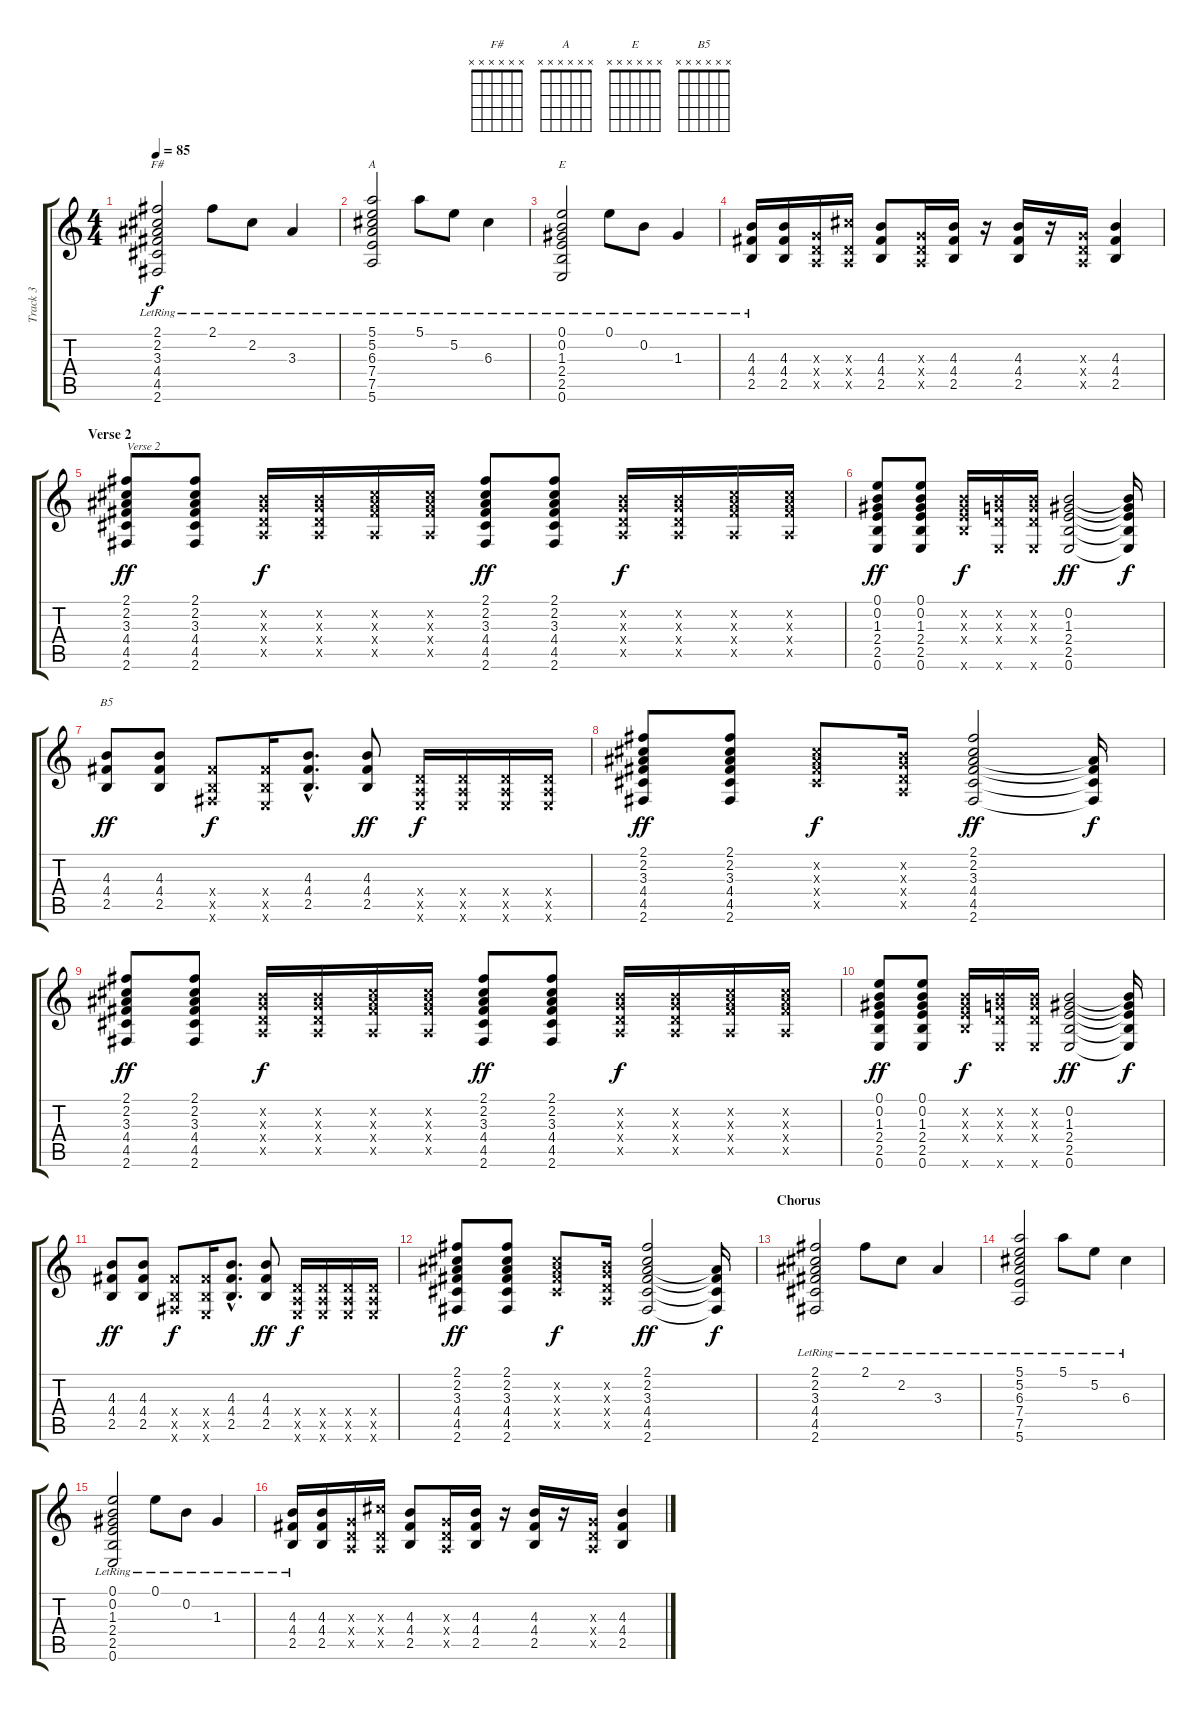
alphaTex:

\track ("Track 3" "Track 3") {instrument distortionguitar}
\staff {score tabs}
\tuning (E4 B3 G3 D3 A2 E2) {hide}
\chord ("F#" x x x x x x)
\chord ("A" x x x x x x)
\chord ("E" x x x x x x)
\chord ("B5" x x x x x x)
\ts (4 4)
\tempo 85
\clef g2
\ks c
(2.1{lr} 2.2 3.3 4.4 4.5 2.6).2{ch "F#" dy f} 2.1{lr}.8 2.2{lr}.8 3.3{lr}.4 |
(5.1 5.2 6.3{lr} 7.4 7.5 5.6).2{ch "A"} 5.1{lr}.8 5.2{lr}.8 6.3{lr}.4 |
(0.1 0.2 1.3{lr} 2.4 2.5 0.6).2{ch "E"} 0.1{lr}.8 0.2{lr}.8 1.3{lr}.4 |
(4.3{lr} 4.4 2.5).16 (4.3 4.4 2.5).16 (0.3{x} 0.4{x} 0.5{x}).16 (6.3{x} 0.4{x} 0.5{x}).16 (4.3 4.4 2.5).8 (0.3{x} 0.4{x} 0.5{x}).16 (4.3 4.4 2.5).16 r.16 (4.3 4.4 2.5).16 r.16 (0.3{x} 0.4{x} 0.5{x}).16 (4.3 4.4 2.5).4 |
\section ("" "Verse 2")
(2.1 2.2 3.3 4.4 4.5 2.6).8{txt "Verse 2" dy ff} (2.1 2.2 3.3 4.4 4.5 2.6).8 (0.2{x} 0.3{x} 0.4{x} 0.5{x}).16{dy f} (0.2{x} 0.3{x} 0.4{x} 0.5{x}).16 (2.2{x} 3.3{x} 4.4{x} 0.5{x}).16 (2.2{x} 3.3{x} 4.4{x} 0.5{x}).16 (2.1 2.2 3.3 4.4 4.5 2.6).8{dy ff} (2.1 2.2 3.3 4.4 4.5 2.6).8 (0.2{x} 0.3{x} 0.4{x} 0.5{x}).16{dy f} (0.2{x} 0.3{x} 0.4{x} 0.5{x}).16 (2.2{x} 3.3{x} 4.4{x} 0.5{x}).16 (2.2{x} 3.3{x} 4.4{x} 0.5{x}).16 |
(0.1 0.2 1.3 2.4 2.5 0.6).8{dy ff} (0.1 0.2 1.3 2.4 2.5 0.6).8 (0.2{x} 1.3{x} 2.4{x} 7.6{x}).16{dy f} (0.2{x} 0.3{x} 0.4{x} 0.6{x}).16 (0.2{x} 0.3{x} 0.4{x} 0.6{x}).16 (0.2 1.3 2.4 2.5 0.6).2{dy ff} (0.2{t} 1.3{t} 2.4{t} 2.5{t} 0.6{t}).16{dy f} |
(4.3 4.4 2.5).8{ch "B5" dy ff} (4.3 4.4 2.5).8 (4.4{x} 2.5{x} 2.6{x}).8{dy f} (4.4{x} 2.5{x} 0.6{x}).16 (4.3{hac} 4.4{hac} 2.5{hac}).8{d} (4.3 4.4 2.5).8{dy ff} (0.4{x} 0.5{x} 0.6{x}).16{dy f} (0.4{x} 0.5{x} 0.6{x}).16 (0.4{x} 0.5{x} 0.6{x}).16 (0.4{x} 0.5{x} 0.6{x}).16 |
(2.1 2.2 3.3 4.4 4.5 2.6).8{dy ff} (2.1 2.2 3.3 4.4 4.5 2.6).8 (2.2{x} 3.3{x} 4.4{x} 4.5{x}).8{dy f} (0.2{x} 0.3{x} 0.4{x} 0.5{x}).16 (2.1 2.2 3.3 4.4 4.5 2.6).2{dy ff} (3.3{t} 4.4{t} 4.5{t} 2.6{t}).16{dy f} |
(2.1 2.2 3.3 4.4 4.5 2.6).8{dy ff} (2.1 2.2 3.3 4.4 4.5 2.6).8 (0.2{x} 0.3{x} 0.4{x} 0.5{x}).16{dy f} (0.2{x} 0.3{x} 0.4{x} 0.5{x}).16 (2.2{x} 3.3{x} 4.4{x} 0.5{x}).16 (2.2{x} 3.3{x} 4.4{x} 0.5{x}).16 (2.1 2.2 3.3 4.4 4.5 2.6).8{dy ff} (2.1 2.2 3.3 4.4 4.5 2.6).8 (0.2{x} 0.3{x} 0.4{x} 0.5{x}).16{dy f} (0.2{x} 0.3{x} 0.4{x} 0.5{x}).16 (2.2{x} 3.3{x} 4.4{x} 0.5{x}).16 (2.2{x} 3.3{x} 4.4{x} 0.5{x}).16 |
(0.1 0.2 1.3 2.4 2.5 0.6).8{dy ff} (0.1 0.2 1.3 2.4 2.5 0.6).8 (0.2{x} 1.3{x} 2.4{x} 7.6{x}).16{dy f} (0.2{x} 0.3{x} 0.4{x} 0.6{x}).16 (0.2{x} 0.3{x} 0.4{x} 0.6{x}).16 (0.2 1.3 2.4 2.5 0.6).2{dy ff} (0.2{t} 1.3{t} 2.4{t} 2.5{t} 0.6{t}).16{dy f} |
(4.3 4.4 2.5).8{dy ff} (4.3 4.4 2.5).8 (4.4{x} 2.5{x} 2.6{x}).8{dy f} (4.4{x} 2.5{x} 0.6{x}).16 (4.3{hac} 4.4{hac} 2.5{hac}).8{d} (4.3 4.4 2.5).8{dy ff} (0.4{x} 0.5{x} 0.6{x}).16{dy f} (0.4{x} 0.5{x} 0.6{x}).16 (0.4{x} 0.5{x} 0.6{x}).16 (0.4{x} 0.5{x} 0.6{x}).16 |
(2.1 2.2 3.3 4.4 4.5 2.6).8{dy ff} (2.1 2.2 3.3 4.4 4.5 2.6).8 (2.2{x} 3.3{x} 4.4{x} 4.5{x}).8{dy f} (0.2{x} 0.3{x} 0.4{x} 0.5{x}).16 (2.1 2.2 3.3 4.4 4.5 2.6).2{dy ff} (3.3{t} 4.4{t} 4.5{t} 2.6{t}).16{dy f} |
\section ("" "Chorus")
(2.1{lr} 2.2 3.3 4.4 4.5 2.6).2 2.1{lr}.8 2.2{lr}.8 3.3{lr}.4 |
(5.1 5.2 6.3{lr} 7.4 7.5 5.6).2 5.1{lr}.8 5.2{lr}.8 6.3{lr}.4 |
(0.1 0.2 1.3{lr} 2.4 2.5 0.6).2 0.1{lr}.8 0.2{lr}.8 1.3{lr}.4 |
(4.3{lr} 4.4 2.5).16 (4.3 4.4 2.5).16 (0.3{x} 0.4{x} 0.5{x}).16 (6.3{x} 0.4{x} 0.5{x}).16 (4.3 4.4 2.5).8 (0.3{x} 0.4{x} 0.5{x}).16 (4.3 4.4 2.5).16 r.16 (4.3 4.4 2.5).16 r.16 (0.3{x} 0.4{x} 0.5{x}).16 (4.3 4.4 2.5).4
